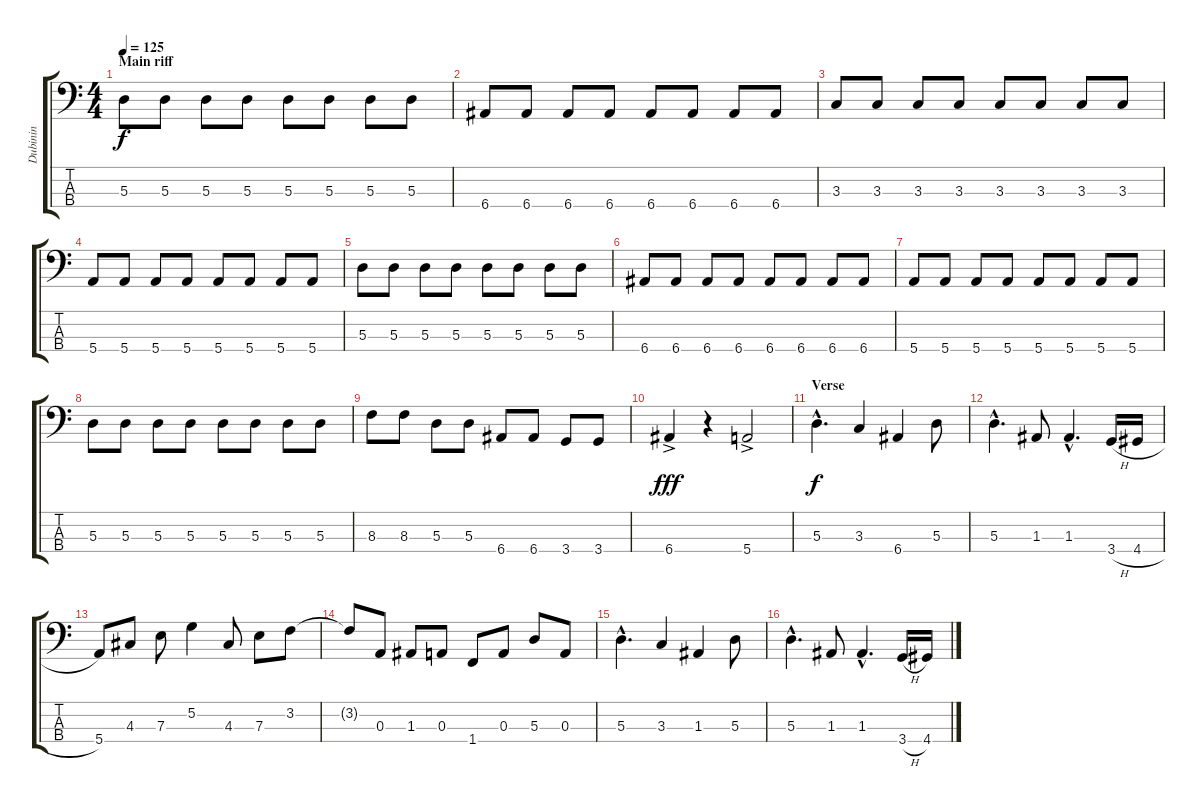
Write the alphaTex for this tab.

\track ("Dubinin" "Dubinin") {instrument electricbassfinger}
\staff {score tabs}
\tuning (G2 D2 A1 E1) {hide}
\ts (4 4)
\section ("" "Main riff")
\tempo 125
\clef f4
\ks c
5.3.8{dy f} 5.3.8 5.3.8 5.3.8 5.3.8 5.3.8 5.3.8 5.3.8 |
6.4.8 6.4.8 6.4.8 6.4.8 6.4.8 6.4.8 6.4.8 6.4.8 |
3.3.8 3.3.8 3.3.8 3.3.8 3.3.8 3.3.8 3.3.8 3.3.8 |
5.4.8 5.4.8 5.4.8 5.4.8 5.4.8 5.4.8 5.4.8 5.4.8 |
5.3.8 5.3.8 5.3.8 5.3.8 5.3.8 5.3.8 5.3.8 5.3.8 |
6.4.8 6.4.8 6.4.8 6.4.8 6.4.8 6.4.8 6.4.8 6.4.8 |
5.4.8 5.4.8 5.4.8 5.4.8 5.4.8 5.4.8 5.4.8 5.4.8 |
5.3.8 5.3.8 5.3.8 5.3.8 5.3.8 5.3.8 5.3.8 5.3.8 |
8.3.8 8.3.8 5.3.8 5.3.8 6.4.8 6.4.8 3.4.8 3.4.8 |
6.4{ac}.4{dy fff} r.4 5.4{ac}.2 |
\section ("" "Verse")
5.3{hac}.4{d dy f} 3.3.4 6.4.4 5.3.8 |
5.3{hac}.4{d} 1.3.8 1.3{hac}.4{d} 3.4{h}.16 4.4{h}.16 |
5.4.8 4.3.8 7.3.8 5.2.4 4.3.8 7.3.8 3.2.8 |
3.2{t}.8 0.3.8 1.3.8 0.3.8 1.4.8 0.3.8 5.3.8 0.3.8 |
5.3{hac}.4{d} 3.3.4 1.3.4 5.3.8 |
5.3{hac}.4{d} 1.3.8 1.3{hac}.4{d} 3.4{h}.16 4.4{h}.16
